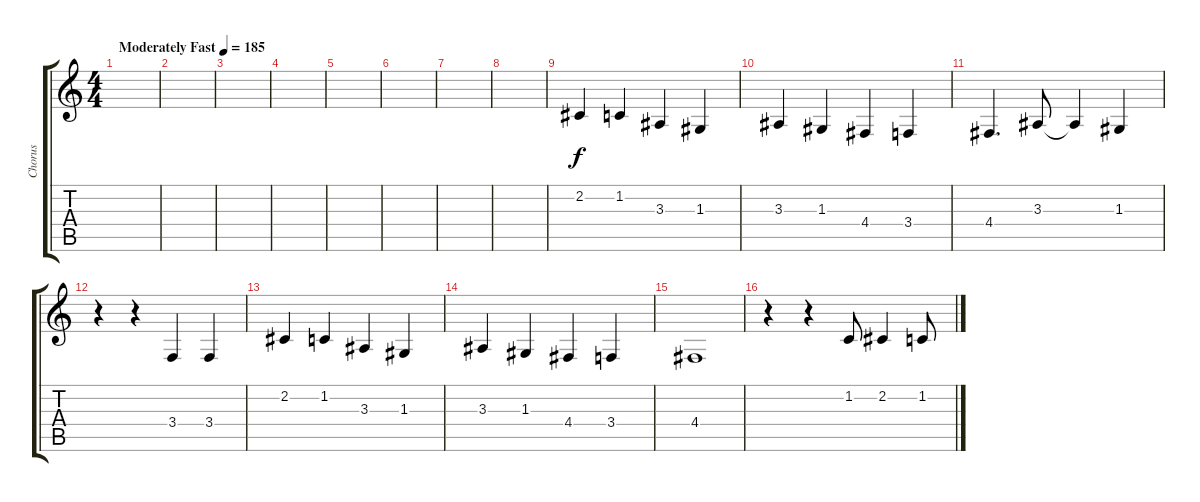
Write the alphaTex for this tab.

\track ("Chorus" "Chorus") {instrument lead2sawtooth}
\staff {score tabs}
\tuning (E4 B3 G3 D3 A2 E2) {hide}
\ts (4 4)
\tempo (185 "Moderately Fast")
\clef g2
\ks c
|
|
|
|
|
|
|
|
2.2.4 1.2.4 3.3.4 1.3.4 |
3.3.4 1.3.4 4.4.4 3.4.4 |
4.4.4{d} 3.3.8 3.3{t}.4 1.3.4 |
r.4 r.4 3.4.4 3.4.4 |
2.2.4 1.2.4 3.3.4 1.3.4 |
3.3.4 1.3.4 4.4.4 3.4.4 |
4.4.1 |
r.4 r.4 1.2.8 2.2.4 1.2.8
